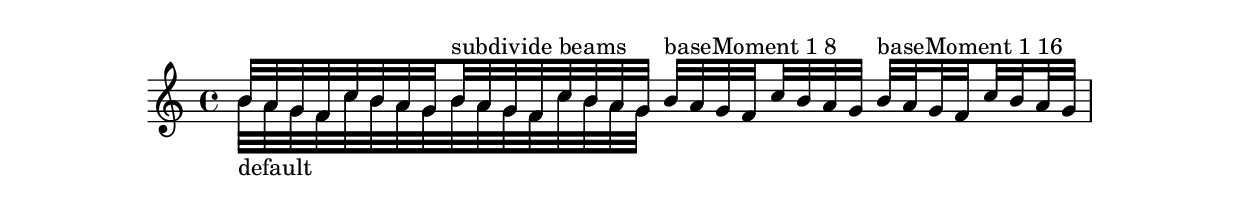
% DO NOT EDIT this file manually; it is automatically
% generated from Documentation/snippets/new
% Make any changes in Documentation/snippets/new/
% and then run scripts/auxiliar/makelsr.py
%
% This file is in the public domain.
%% Note: this file works from version 2.13.36
\version "2.13.36"

\header {
%% Translation of GIT committish: 91eeed36c877fe625d957437d22081721c8c6345
  texidoces = "
Se pueden subdividir las barras automáticamente.  Estableciendo la
propiedad @code{subdivideBeams}, las barras se subdividen en
posiciones de pulso (tal y como se especifica en @code{beatLength}).

"
  doctitlees = "Subdivisiones de barra automáticas"

  lsrtags = "rhythms"

  texidoc = "
Beams can be subdivided automatically.  By setting the property
@code{subdivideBeams}, beams are subdivided at beat positions (as
specified in @code{baseMoment}).

"
  doctitle = "Automatic beam subdivisions"
} % begin verbatim


\new Staff {
  \relative c'' {
    <<
      {
        \voiceOne
        \set subdivideBeams = ##t
        b32[ a g f c' b a g
        b32^"subdivide beams" a g f c' b a g]
      }
      \new Voice {
        \voiceTwo
        b32_"default"[ a g f c' b a g
        b32 a g f c' b a g]
      }
    >>
    \oneVoice
    \set baseMoment = #(ly:make-moment 1 8)
    \set beatStructure = #'(2 2 2 2)
    b32^"baseMoment 1 8"[ a g f c' b a g]
    \set baseMoment = #(ly:make-moment 1 16)
    \set beatStructure = #'(4 4 4 4)
    b32^"baseMoment 1 16"[ a g f c' b a g]
  }
}

